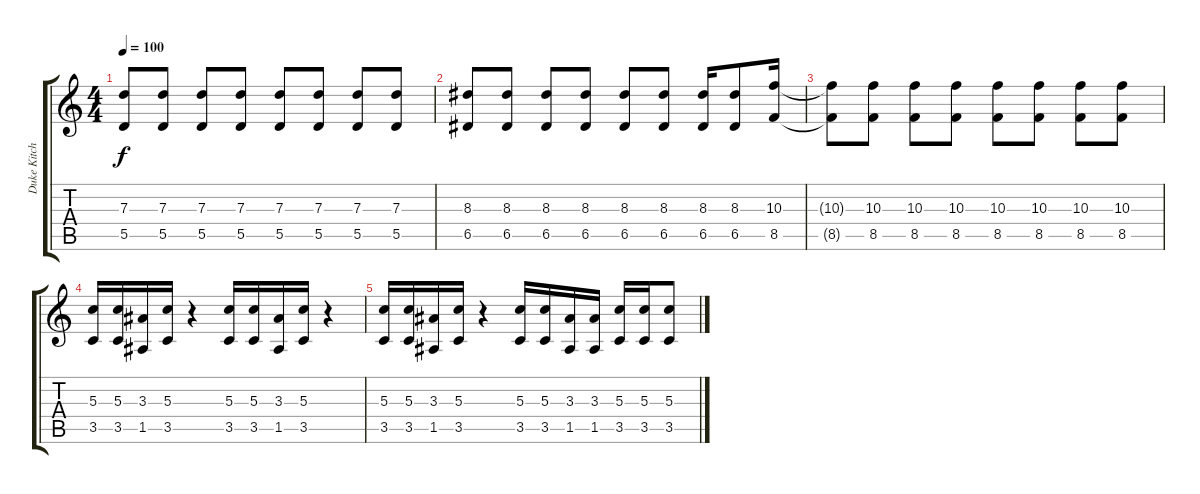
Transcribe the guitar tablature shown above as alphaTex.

\track ("Duke Kitchens" "Duke Kitch") {instrument distortionguitar}
\staff {score tabs}
\tuning (E4 B3 G3 D3 A2 D2) {hide}
\ts (4 4)
\tempo 100
\clef g2
\ks c
(7.3{t} 5.5{t}).8{dy f} (7.3 5.5).8 (7.3 5.5).8 (7.3 5.5).8 (7.3 5.5).8 (7.3 5.5).8 (7.3 5.5).8 (7.3 5.5).8 |
(8.3 6.5).8 (8.3 6.5).8 (8.3 6.5).8 (8.3 6.5).8 (8.3 6.5).8 (8.3 6.5).8 (8.3 6.5).16 (8.3 6.5).8 (10.3 8.5).16 |
(10.3{t} 8.5{t}).8 (10.3 8.5).8 (10.3 8.5).8 (10.3 8.5).8 (10.3 8.5).8 (10.3 8.5).8 (10.3 8.5).8 (10.3 8.5).8 |
(5.3 3.5).16 (5.3 3.5).16 (3.3 1.5).16 (5.3 3.5).16 r.4 (5.3 3.5).16 (5.3 3.5).16 (3.3 1.5).16 (5.3 3.5).16 r.4 |
(5.3 3.5).16 (5.3 3.5).16 (3.3 1.5).16 (5.3 3.5).16 r.4 (5.3 3.5).16 (5.3 3.5).16 (3.3 1.5).16 (3.3 1.5).16 (5.3 3.5).16 (5.3 3.5).16 (5.3 3.5).8
